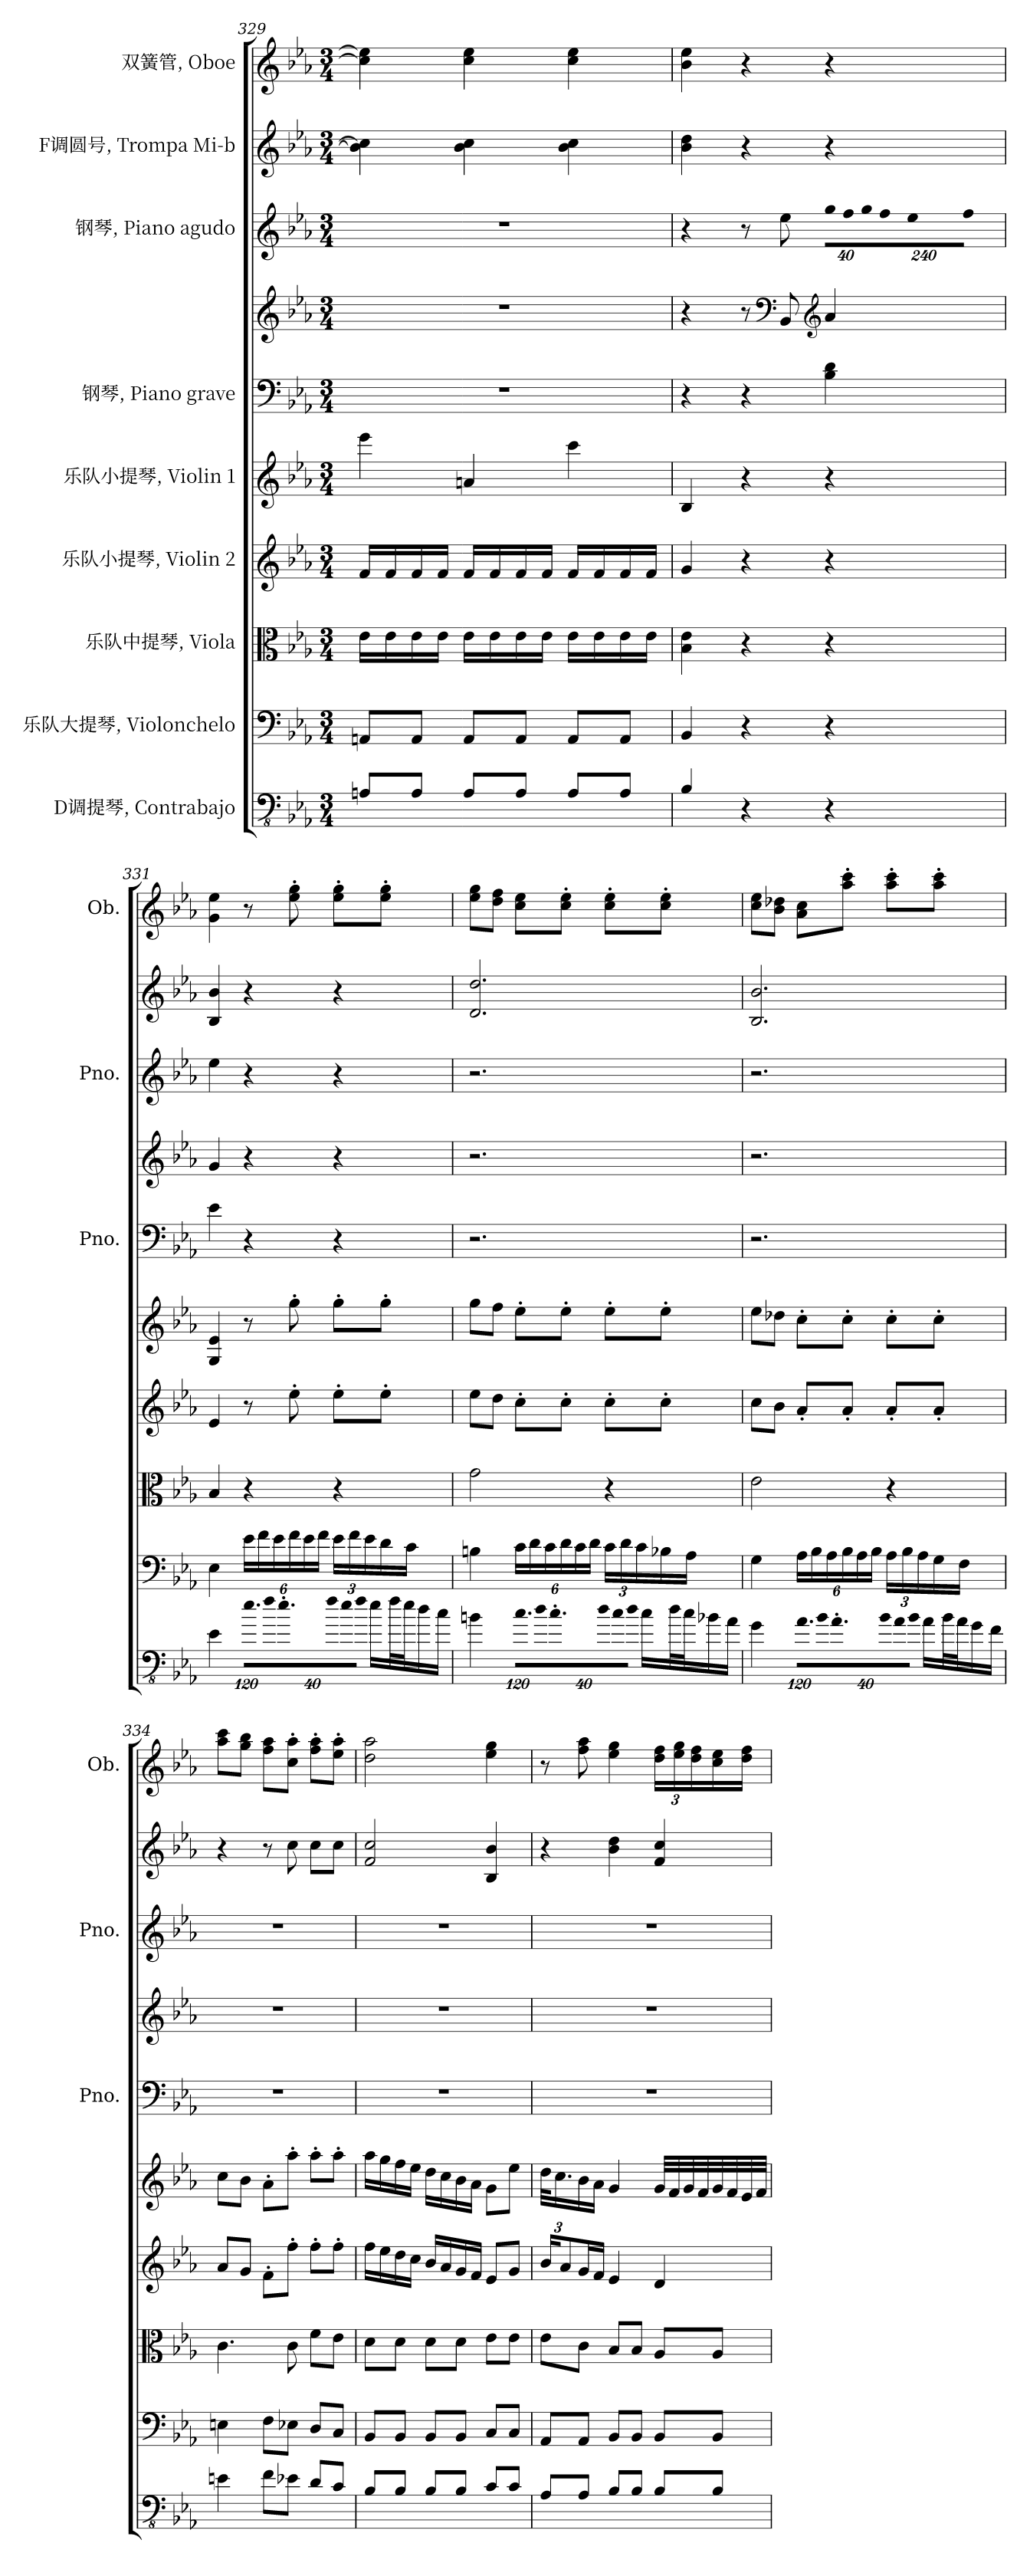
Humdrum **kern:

**kern	**kern	**kern	**kern	**kern	**kern	**kern	**kern	**kern	**kern
*part9	*part8	*part7	*part6	*part5	*part4	*part4	*part3	*part2	*part1
*staff10	*staff9	*staff8	*staff7	*staff6	*staff5	*staff4	*staff3	*staff2	*staff1
*I"D调提琴, Contrabajo	*I"乐队大提琴, Violonchelo	*I"乐队中提琴, Viola	*I"乐队小提琴, Violin 2	*I"乐队小提琴, Violin 1	*I"钢琴, Piano grave	*	*I"钢琴, Piano agudo	*I"F调圆号, Trompa Mi-b	*I"双簧管, Oboe
*	*	*	*	*	*I'Pno.	*	*I'Pno.	*	*I'Ob.
*clefFv4	*clefF4	*clefC3	*clefG2	*clefG2	*clefF4	*clefG2	*clefG2	*clefG2	*clefG2
*ITrd7c12	*	*	*	*	*	*	*	*ITrd4c7	*
*k[b-e-a-]	*k[b-e-a-]	*k[b-e-a-]	*k[b-e-a-]	*k[b-e-a-]	*k[b-e-a-]	*k[b-e-a-]	*k[b-e-a-]	*k[b-e-a-d-]	*k[b-e-a-]
*M3/4	*M3/4	*M3/4	*M3/4	*M3/4	*M3/4	*M3/4	*M3/4	*M3/4	*M3/4
=329	=329	=329	=329	=329	=329	=329	=329	=329	=329
8AAAn/L	8AAn/L	16e-\LL	16f/LL	4eee-\	2.r	2.r	2.r	4e-\] 4f\]	4cc\] 4ee-\]
.	.	16e-\	16f/	.	.	.	.	.	.
8AAA/J	8AA/J	16e-\	16f/	.	.	.	.	.	.
.	.	16e-\JJ	16f/JJ	.	.	.	.	.	.
8AAA/L	8AA/L	16e-\LL	16f/LL	4an/	.	.	.	4e-\ 4f\	4cc\ 4ee-\
.	.	16e-\	16f/	.	.	.	.	.	.
8AAA/J	8AA/J	16e-\	16f/	.	.	.	.	.	.
.	.	16e-\JJ	16f/JJ	.	.	.	.	.	.
8AAA/L	8AA/L	16e-\LL	16f/LL	4ccc\	.	.	.	4e-\ 4f\	4cc\ 4ee-\
.	.	16e-\	16f/	.	.	.	.	.	.
8AAA/J	8AA/J	16e-\	16f/	.	.	.	.	.	.
.	.	16e-\JJ	16f/JJ	.	.	.	.	.	.
=330	=330	=330	=330	=330	=330	=330	=330	=330	=330
*	*	*	*	*	*	*	*	*	*MM20
4BBB-/	4BB-/	4B-\ 4e-\	4g/	4B-/	4r	4r	4r	4e-\ 4g\	4b-\ 4ee-\
4r	4r	4r	4r	4r	4r	8r	8r	4r	4r
*	*	*	*	*	*	*clefF4	*	*	*
.	.	.	.	.	.	8BB-/	8ee-\	.	.
*	*	*	*	*	*	*clefG2	*	*	*
*	*	*	*	*	*	*	*Xbrackettup	*	*
!	!	!	!	!	!	!	!LO:N:vis=32	!	!
4r	4r	4r	4r	4r	4B-\ 4d\	4a-/	640%23gg\LLL	4r	4r
!	!	!	!	!	!	!	!LO:N:vis=32	!	!
.	.	.	.	.	.	.	640%23ff\	.	.
!	!	!	!	!	!	!	!LO:N:vis=32	!	!
.	.	.	.	.	.	.	640%23gg\J	.	.
!	!	!	!	!	!	!	!LO:N:vis=16	!	!
.	.	.	.	.	.	.	1920%137ff\	.	.
!	!	!	!	!	!	!	!LO:N:vis=32	!	!
.	.	.	.	.	.	.	640%23ee-\L	.	.
!	!	!	!	!	!	!	!LO:N:vis=32	!	!
.	.	.	.	.	.	.	640%23ff\JJJ	.	.
960ryy	960ryy	960ryy	960ryy	960ryy	960ryy	960ryy	.	960ryy	960ryy
!!LO:PB:g=z
=331	=331	=331	=331	=331	=331	=331	=331	=331	=331
4EE-\	4E-\	4B-/	4e-/	4G/ 4e-/	4e-\	4g/	4ee-\	4E-/ 4e-/	4g\ 4ee-\
*Xbrackettup	*	*	*	*	*	*	*	*	*
!LO:N:vis=32.	!	!	!	!	!	!	!	!	!
*	*Xbrackettup	*	*	*	*	*	*	*	*
1920%103E-\LLL	24e-\LL	4r	8r	8r	4r	4r	4r	4r	8r
.	24f\	.	.	.	.	.	.	.	.
!LO:N:vis=32	!	!	!	!	!	!	!	!	!
640%23F\	.	.	.	.	.	.	.	.	.
.	24e-\	.	.	.	.	.	.	.	.
!LO:N:vis=32.	!	!	!	!	!	!	!	!	!
1920%103E-'\	.	.	.	.	.	.	.	.	.
.	24f\	.	8ee-'\	8gg'\	.	.	.	.	8ee-\' 8gg\'
!LO:N:vis=32	!	!	!	!	!	!	!	!	!
640%23F\	.	.	.	.	.	.	.	.	.
.	24e-\	.	.	.	.	.	.	.	.
!LO:N:vis=32	!	!	!	!	!	!	!	!	!
640%23E-\	.	.	.	.	.	.	.	.	.
.	24f\JJ	.	.	.	.	.	.	.	.
!LO:N:vis=32	!	!	!	!	!	!	!	!	!
640%23F\JJJ	.	.	.	.	.	.	.	.	.
.	24e-\LL	4r	8ee-'\L	8gg'\L	4r	4r	4r	4r	8ee-\' 8gg\'L
16E-\LL	.	.	.	.	.	.	.	.	.
.	24f\	.	.	.	.	.	.	.	.
32F\L	.	.	.	.	.	.	.	.	.
.	24e-\	.	.	.	.	.	.	.	.
32E-\J	.	.	.	.	.	.	.	.	.
.	16d\	.	8ee-'\J	8gg'\J	.	.	.	.	8ee-\' 8gg\'J
16D\	.	.	.	.	.	.	.	.	.
.	16c\JJ	.	.	.	.	.	.	.	.
16C\JJ	.	.	.	.	.	.	.	.	.
.	960ryy	960ryy	960ryy	960ryy	960ryy	960ryy	960ryy	960ryy	960ryy
=332	=332	=332	=332	=332	=332	=332	=332	=332	=332
4BBn\	4Bn\	2g\	8ee-\L	8gg\L	2.r	2.r	2.r	2.G/ 2.g/	8ee-\ 8gg\L
.	.	.	8dd\J	8ff\J	.	.	.	.	8dd\ 8ff\J
!LO:N:vis=32.	!	!	!	!	!	!	!	!	!
1920%103C\LLL	24c\LL	.	8cc'\L	8ee-'\L	.	.	.	.	8cc\ 8ee-\L
.	24d\	.	.	.	.	.	.	.	.
!LO:N:vis=32	!	!	!	!	!	!	!	!	!
640%23D\	.	.	.	.	.	.	.	.	.
.	24c\	.	.	.	.	.	.	.	.
!LO:N:vis=32.	!	!	!	!	!	!	!	!	!
1920%103C'\	.	.	.	.	.	.	.	.	.
.	24d\	.	8cc'\J	8ee-'\J	.	.	.	.	8cc\' 8ee-\'J
!LO:N:vis=32	!	!	!	!	!	!	!	!	!
640%23D\	.	.	.	.	.	.	.	.	.
.	24c\	.	.	.	.	.	.	.	.
!LO:N:vis=32	!	!	!	!	!	!	!	!	!
640%23C\	.	.	.	.	.	.	.	.	.
.	24d\JJ	.	.	.	.	.	.	.	.
!LO:N:vis=32	!	!	!	!	!	!	!	!	!
640%23D\JJJ	.	.	.	.	.	.	.	.	.
.	24c\LL	4r	8cc'\L	8ee-'\L	.	.	.	.	8cc\' 8ee-\'L
16C\LL	.	.	.	.	.	.	.	.	.
.	24d\	.	.	.	.	.	.	.	.
32D\L	.	.	.	.	.	.	.	.	.
.	24c\	.	.	.	.	.	.	.	.
32C\J	.	.	.	.	.	.	.	.	.
.	16B-X\	.	8cc'\J	8ee-'\J	.	.	.	.	8cc\' 8ee-\'J
16BB-X\	.	.	.	.	.	.	.	.	.
.	16A-\JJ	.	.	.	.	.	.	.	.
16AA-\JJ	.	.	.	.	.	.	.	.	.
.	960ryy	960ryy	960ryy	960ryy	960ryy	960ryy	960ryy	960ryy	960ryy
!!LO:PB:g=z
=333	=333	=333	=333	=333	=333	=333	=333	=333	=333
4GG\	4G\	2e-\	8cc\L	8ee-\L	2.r	2.r	2.r	2.E-/ 2.e-/	8cc\ 8ee-\L
.	.	.	8b-\J	8dd-X\J	.	.	.	.	8b-\ 8dd-X\J
!LO:N:vis=32.	!	!	!	!	!	!	!	!	!
1920%103AA-\LLL	24A-\LL	.	8a-'/L	8cc'\L	.	.	.	.	8a-\ 8cc\L
.	24B-\	.	.	.	.	.	.	.	.
!LO:N:vis=32	!	!	!	!	!	!	!	!	!
640%23BB-\	.	.	.	.	.	.	.	.	.
.	24A-\	.	.	.	.	.	.	.	.
!LO:N:vis=32.	!	!	!	!	!	!	!	!	!
1920%103AA-'\	.	.	.	.	.	.	.	.	.
.	24B-\	.	8a-'/J	8cc'\J	.	.	.	.	8aa-\' 8ccc\'J
!LO:N:vis=32	!	!	!	!	!	!	!	!	!
640%23BB-\	.	.	.	.	.	.	.	.	.
.	24A-\	.	.	.	.	.	.	.	.
!LO:N:vis=32	!	!	!	!	!	!	!	!	!
640%23AA-\	.	.	.	.	.	.	.	.	.
.	24B-\JJ	.	.	.	.	.	.	.	.
!LO:N:vis=32	!	!	!	!	!	!	!	!	!
640%23BB-\JJJ	.	.	.	.	.	.	.	.	.
.	24A-\LL	4r	8a-'/L	8cc'\L	.	.	.	.	8aa-\' 8ccc\'L
16AA-\LL	.	.	.	.	.	.	.	.	.
.	24B-\	.	.	.	.	.	.	.	.
32BB-\L	.	.	.	.	.	.	.	.	.
.	24A-\	.	.	.	.	.	.	.	.
32AA-\J	.	.	.	.	.	.	.	.	.
.	16G\	.	8a-'/J	8cc'\J	.	.	.	.	8aa-\' 8ccc\'J
16GG\	.	.	.	.	.	.	.	.	.
.	16F\JJ	.	.	.	.	.	.	.	.
16FF\JJ	.	.	.	.	.	.	.	.	.
.	960ryy	960ryy	960ryy	960ryy	960ryy	960ryy	960ryy	960ryy	960ryy
=334	=334	=334	=334	=334	=334	=334	=334	=334	=334
4EEn\	4En\	4.c\	8a-/L	8cc\L	2.r	2.r	2.r	4r	8aa-\ 8ccc\L
.	.	.	8g/J	8b-\J	.	.	.	.	8gg\ 8bb-\J
8FF\L	8F\L	.	8f'\L	8a-'\L	.	.	.	8r	8ff\ 8aa-\L
8EE-X\J	8E-X\J	8c\	8ff'\J	8aa-'\J	.	.	.	8f\	8cc\' 8aa-\'J
8DD/L	8D/L	8f\L	8ff'\L	8aa-'\L	.	.	.	8f\L	8ff\' 8aa-\'L
8CC/J	8C/J	8e-\J	8ff'\J	8aa-'\J	.	.	.	8f\J	8ee-\' 8aa-\'J
=335	=335	=335	=335	=335	=335	=335	=335	=335	=335
8BBB-/L	8BB-/L	8d\L	16ff\LL	16aa-\LL	2.r	2.r	2.r	2B-/ 2f/	2dd\ 2aa-\
.	.	.	16ee-\	16gg\	.	.	.	.	.
8BBB-/J	8BB-/J	8d\J	16dd\	16ff\	.	.	.	.	.
.	.	.	16cc\JJ	16ee-\JJ	.	.	.	.	.
8BBB-/L	8BB-/L	8d\L	16b-/LL	16dd\LL	.	.	.	.	.
.	.	.	16a-/	16cc\	.	.	.	.	.
8BBB-/J	8BB-/J	8d\J	16g/	16b-\	.	.	.	.	.
.	.	.	16f/JJ	16a-\JJ	.	.	.	.	.
8CC/L	8C/L	8e-\L	8e-/L	8g\L	.	.	.	4E-/ 4e-/	4ee-\ 4gg\
8CC/J	8C/J	8e-\J	8g/J	8ee-\J	.	.	.	.	.
!!LO:PB:g=z
=336	=336	=336	=336	=336	=336	=336	=336	=336	=336
*	*	*	*Xbrackettup	*	*	*	*	*	*
8AAA-/L	8AA-/L	8e-\L	24b-/KL	32dd\KLL	2.r	2.r	2.r	4r	8r
.	.	.	.	16.cc\	.	.	.	.	.
.	.	.	12a-/	.	.	.	.	.	.
8AAA-/J	8AA-/J	8c\J	16g/L	16b-\	.	.	.	.	8ff\ 8aa-\
.	.	.	16f/JJ	16a-\JJ	.	.	.	.	.
8BBB-/L	8BB-/L	8B-/L	4e-/	4g/	.	.	.	4e-\ 4g\	4ee-\ 4gg\
8BBB-/J	8BB-/J	8B-/J	.	.	.	.	.	.	.
*	*	*	*	*	*	*	*	*	*Xbrackettup
8BBB-/L	8BB-/L	8A-/L	4d/	32g/LLL	.	.	.	4B-/ 4f/	24dd\ 24ff\LL
.	.	.	.	32f/	.	.	.	.	.
.	.	.	.	.	.	.	.	.	24ee-\ 24gg\
.	.	.	.	32g/	.	.	.	.	.
.	.	.	.	.	.	.	.	.	24dd\ 24ff\
.	.	.	.	32f/	.	.	.	.	.
8BBB-/J	8BB-/J	8A-/J	.	32g/	.	.	.	.	16cc\ 16ee-\
.	.	.	.	32f/	.	.	.	.	.
.	.	.	.	32e-/	.	.	.	.	16dd\ 16ff\JJ
.	.	.	.	32f/JJJ	.	.	.	.	.
=	=	=	=	=	=	=	=	=	=
*-	*-	*-	*-	*-	*-	*-	*-	*-	*-
